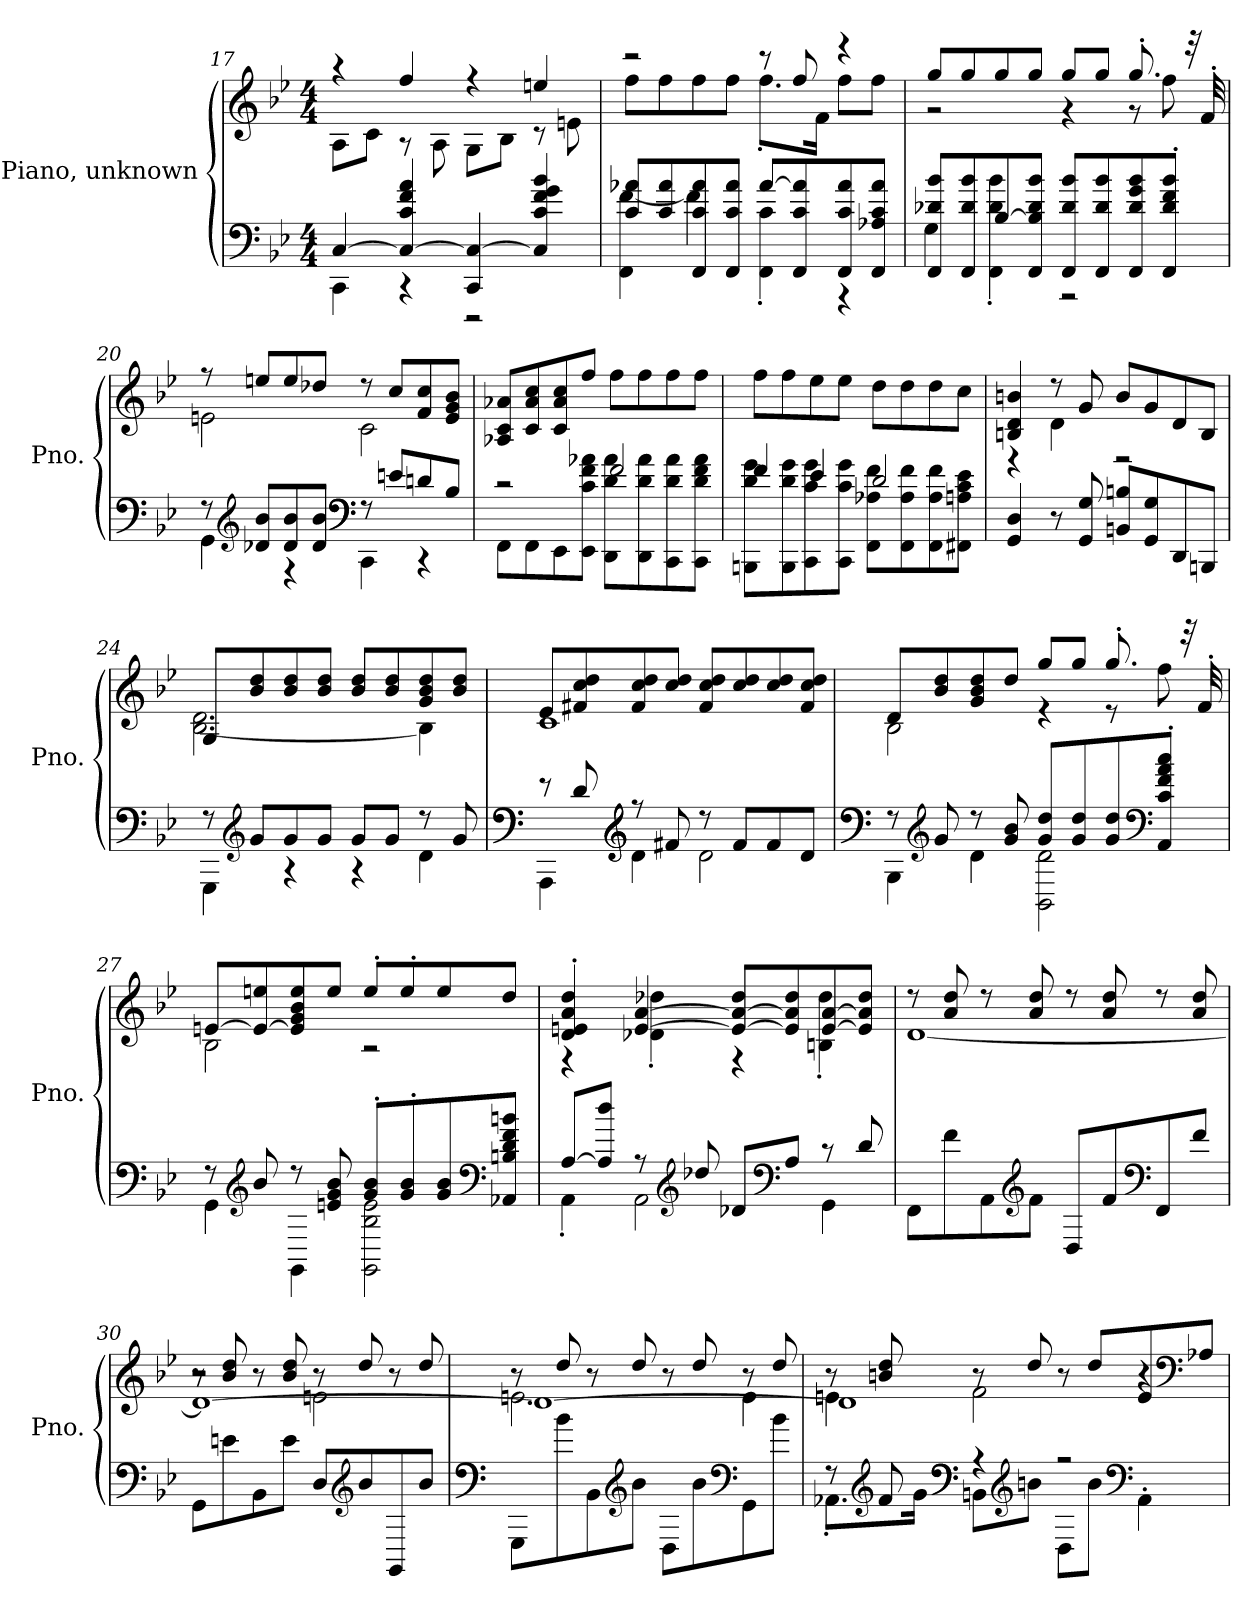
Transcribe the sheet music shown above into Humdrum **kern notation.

**kern	**kern
*part1	*part1
*staff2	*staff1
*I"Piano, unknown	*
*I'Pno.	*
*clefF4	*clefG2
*k[b-e-]	*k[b-e-]
*M4/4	*M4/4
=17	=17
*^	*^
[4C/	4CC\	4r	8A\L
.	.	.	8c\J
4C/_ 4c/ 4f/ 4a/	4r	4ff/	8r
.	.	.	8A\
4CC/ 4C/_	2r	4r	8G\L
.	.	.	8B-\J
4C/] 4c/ 4f/ 4g/ 4b-/	.	4een/	8r
.	.	.	8en\
!!LO:LB:g=z	!!
=18	=18	=18	=18
8c/ 8a-X/L	4FF\ [4f\	2r	8ff\L
8c/ 8a-/	.	.	8ff\
8FF/ 8c/ 8a-/	4f\]	.	8ff\
8FF/ 8c/ 8a-/J	.	.	8ff\J
[8a-/L	4FF\' 4c\'	8r	8.ff'\L
8FF/ 8c/ 8a-/]	.	8ff/	.
.	.	.	16f\Jk
8FF/ 8c/ 8a-/	4r	4r	8ff\L
8FF/ 8A-X/ 8c/ 8a-/J	.	.	8ff\J
=19	=19	=19	=19
8FF/ 8d-X/ 8b-/L	4G\	8gg/L	2r
8FF/ 8d-/ 8b-/	.	8gg/	.
[8B-/	4FF\' 4d-\' 4b-\'	8gg/	.
8FF/ 8B-/] 8d-/ 8b-/J	.	8gg/J	.
8FF/ 8d-/ 8b-/L	2r	8gg/L	4r
8FF/ 8d-/ 8b-/	.	8gg/J	.
8FF/ 8d-/ 8g/ 8b-/	.	8.gg'/	8r
8FF/' 8d-/' 8f/' 8b-/'J	.	.	8ff\
.	.	32r	.
.	.	32f'/	.
=20	=20	=20	=20
8r	4GG\	8r	2en\
*clefG2	*	*	*
8d-X/ 8b-/L	.	8een/L	.
8d-/ 8b-/	4r	8ee/	.
8d-/ 8b-/J	.	8dd-X/J	.
*clefF4	*	*	*
8r	4CC\	8r	2c\
8en/L	.	8cc/L	.
8dn/	4r	8f/ 8cc/	.
8B-/J	.	8e/ 8g/ 8b-/J	.
*	*	*v	*v
!!LO:LB:g=z
=21	=21	=21
2r	8FF\L	8A-X/ 8c/ 8a-X/L
.	8FF\	8c/ 8a-/ 8cc/
.	8EE-\	8c/ 8a-/ 8cc/
.	8EE-\ 8c\ 8f\ 8a-X\J	8ff/J
2f/	8DD\ 8d\ 8a-\L	8ff\L
.	8DD\ 8d\ 8a-\	8ff\
.	8CC\ 8d\ 8a-\	8ff\
.	8CC\ 8d\ 8f\ 8a-\J	8ff\J
=22	=22	=22
4f/	8BBBn\ 8d\ 8g\L	8ff\L
.	8BBB\ 8d\ 8g\	8ff\
4e-/	8CC\ 8c\ 8g\	8ee-\
.	8CC\ 8c\ 8g\J	8ee-\J
2d/	8FF\ 8A-X\ 8f\L	8dd\L
.	8FF\ 8A-\ 8f\	8dd\
.	8FF\ 8A-\ 8f\	8dd\
.	8FF#X\ 8An\ 8c\ 8e-\J	8cc\J
*v	*v	*
=23	=23
*	*^
4GG/ 4D/	4Bn/ 4d/ 4bn/	4r
8r	8r	4d\
8GG/ 8G/	8g/	.
8BBn/ 8Bn/L	8b/L	2r
8GG/ 8G/	8g/	.
8DD/	8d/	.
8BBBn/J	8B/J	.
!!LO:PB:g=z	!!
=24	=24	=24
*^	*	*
8r	4GGG\	8G/L	[2.B-\ 2.d\
*clefG2	*	*	*
8g/L	.	8b-/ 8dd/	.
8g/	4r	8b-/ 8dd/	.
8g/J	.	8b-/ 8dd/J	.
8g/L	4r	8b-/ 8dd/L	.
8g/J	.	8b-/ 8dd/	.
8r	4d\	8g/ 8b-/ 8dd/	4B-\]
8g/	.	8b-/ 8dd/J	.
=25	=25	=25	=25
*clefF4	*	*	*
8r	4AAA\	8e-/L	1c
8d/	.	8f#X/ 8cc/ 8dd/	.
*clefG2	*	*	*
8r	4d\	8f#/ 8cc/ 8dd/	.
8f#X/	.	8cc/ 8dd/J	.
8r	2d\	8f#/ 8cc/ 8dd/L	.
8f#/L	.	8cc/ 8dd/	.
8f#/	.	8cc/ 8dd/	.
8d/J	.	8f#/ 8cc/ 8dd/J	.
!!LO:LB:g=z	!!
=26	=26	=26	=26
*clefF4	*	*	*
8r	4BBB-\	8d/L	2B-\
*clefG2	*	*	*
8g/	.	8b-/ 8dd/	.
8r	4d\	8g/ 8b-/ 8dd/	.
8g/ 8b-/	.	8dd/J	.
8g/ 8dd/L	2BB-\ 2d\	8gg/L	4r
8g/ 8dd/	.	8gg/J	.
8g/ 8dd/	.	8.gg'/	8r
*clefF4	*	*	*
8AA/' 8c/' 8f/' 8a/' 8cc/'J	.	.	8ff\
.	.	32r	.
.	.	32f'/	.
=27	=27	=27	=27
8r	4GG\	[8en/L	2B-\
*clefG2	*	*	*
8b-/	.	8e/_ 8een/	.
8r	4GG\	8e/] 8g/ 8b-/ 8ee/	.
8en/ 8g/ 8b-/	.	8ee/J	.
8g/' 8b-/'L	2GG\ 2B-\ 2e\	8ee'/L	2r
8g/' 8b-/'	.	8ee'/	.
8g/ 8b-/	.	8ee/	.
*clefF4	*	*	*
8AA-X/ 8Bn/ 8d/ 8f/ 8bn/J	.	8dd/J	.
!!LO:LB:g=z	!!
=28	=28	=28	=28
[8A/L	4AA'\	4d/' 4en/' 4a/' 4dd/'	4r
8A/] 8dd/J	.	.	.
8r	2AA\	[4e/ [4a/	4d-X\' 4dd-X\'
*clefG2	*	*	*
8dd-X/	.	.	.
8d-X/L	.	8e/_ 8a/_ 8dd-/L	4r
*clefF4	*	*	*
8A/J	.	8e/] 8a/] 8dd-/	.
8r	4GG\	[8e/ [8a/	4Bn\' 4dd-\'
8d-/	.	8e/] 8a/] 8dd-/J	.
*v	*v	*	*
=29	=29	=29
8FF\L	8r	[1d
8f\	8a/ 8dd/	.
8AA\	8r	.
*clefG2	*	*
8f\J	8a/ 8dd/	.
8D/L	8r	.
8f/	8a/ 8dd/	.
*clefF4	*	*
8FF/	8r	.
8f/J	8a/ 8dd/	.
=30	=30	=30
*	*	*^
8GG\L	8r	2r	1d_
8en\	8b-/ 8dd/	.	.
8BB-\	8r	.	.
8e\J	8b-/ 8dd/	.	.
8D/L	8r	2en\	.
*clefG2	*	*	*
8b-/	8dd/	.	.
8GG/	8r	.	.
8b-/J	8dd/	.	.
!!LO:LB:g=z	!!	!!
=31	=31	=31	=31
*clefF4	*	*	*
8GGG\L	8r	2.en\	1d_
8b-\	8dd/	.	.
8BB-\	8r	.	.
*clefG2	*	*	*
8b-\J	8dd/	.	.
8D\L	8r	.	.
8b-\	8dd/	.	.
*clefF4	*	*	*
8GG\	8r	4e\	.
8b-\J	8dd/	.	.
=32	=32	=32	=32
*^	*	*	*
8r	8.AA-X'\L	8r	4en\	1d]
*clefG2	*	*	*	*
8f/	.	8bn/ 8dd/	.	.
.	16g\Jk	.	.	.
*clefF4	*	*	*	*
4r	8BBn\L	8r	2f\	.
*clefG2	*	*	*	*
.	8bn\J	8dd/	.	.
2r	8D\L	8r	.	.
.	8b\J	8dd/L	.	.
*clefF4	*	*	*	*
.	4AA-'\	8e/	4r	.
*	*	*clefF4	*	*
.	.	8A-X/J	.	.
*v	*v	*	*	*
*	*v	*v	*v
=	=
*-	*-
